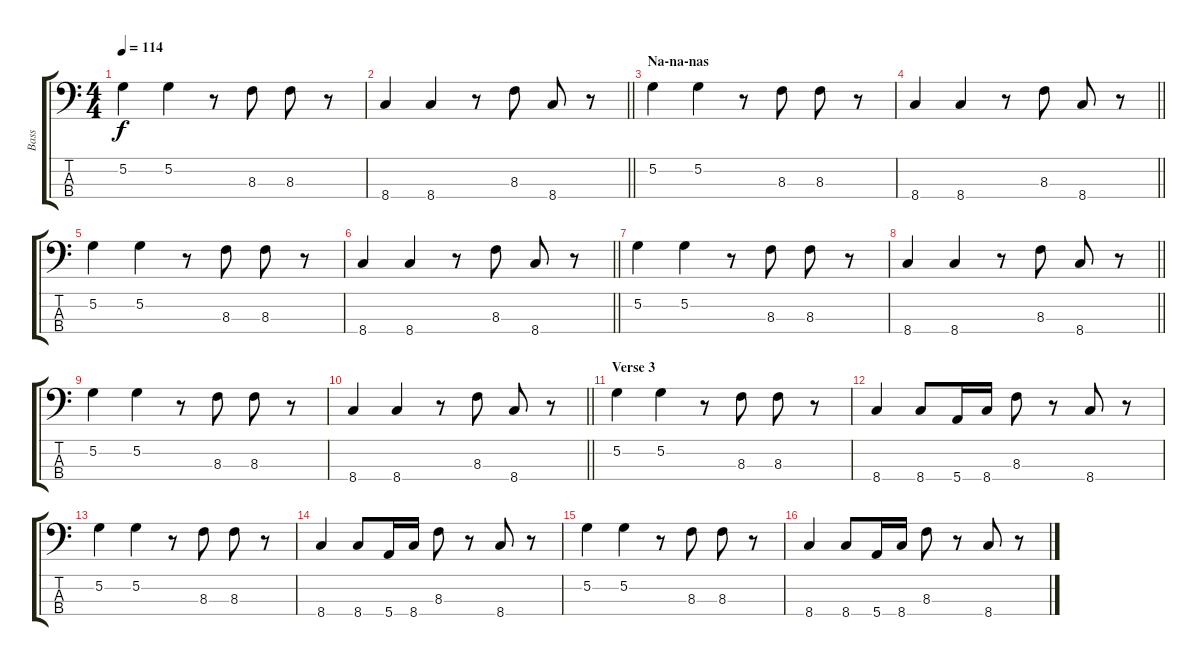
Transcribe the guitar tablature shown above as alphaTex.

\track ("Bass" "Bass") {instrument electricbassfinger}
\staff {score tabs}
\tuning (G2 D2 A1 E1) {hide}
\ts (4 4)
\tempo 114
\clef f4
\ks c
5.2.4{dy f} 5.2.4 r.8 8.3.8 8.3.8 r.8 |
\barLineRight lightlight
8.4.4 8.4.4 r.8 8.3.8 8.4.8 r.8 |
\section ("" "Na-na-nas")
5.2.4 5.2.4 r.8 8.3.8 8.3.8 r.8 |
\barLineRight lightlight
8.4.4 8.4.4 r.8 8.3.8 8.4.8 r.8 |
5.2.4 5.2.4 r.8 8.3.8 8.3.8 r.8 |
\barLineRight lightlight
8.4.4 8.4.4 r.8 8.3.8 8.4.8 r.8 |
5.2.4 5.2.4 r.8 8.3.8 8.3.8 r.8 |
\barLineRight lightlight
8.4.4 8.4.4 r.8 8.3.8 8.4.8 r.8 |
5.2.4 5.2.4 r.8 8.3.8 8.3.8 r.8 |
\barLineRight lightlight
8.4.4 8.4.4 r.8 8.3.8 8.4.8 r.8 |
\section ("" "Verse 3")
5.2.4 5.2.4 r.8 8.3.8 8.3.8 r.8 |
8.4.4 8.4.8 5.4.16 8.4.16 8.3.8 r.8 8.4.8 r.8 |
5.2.4 5.2.4 r.8 8.3.8 8.3.8 r.8 |
8.4.4 8.4.8 5.4.16 8.4.16 8.3.8 r.8 8.4.8 r.8 |
5.2.4 5.2.4 r.8 8.3.8 8.3.8 r.8 |
8.4.4 8.4.8 5.4.16 8.4.16 8.3.8 r.8 8.4.8 r.8
